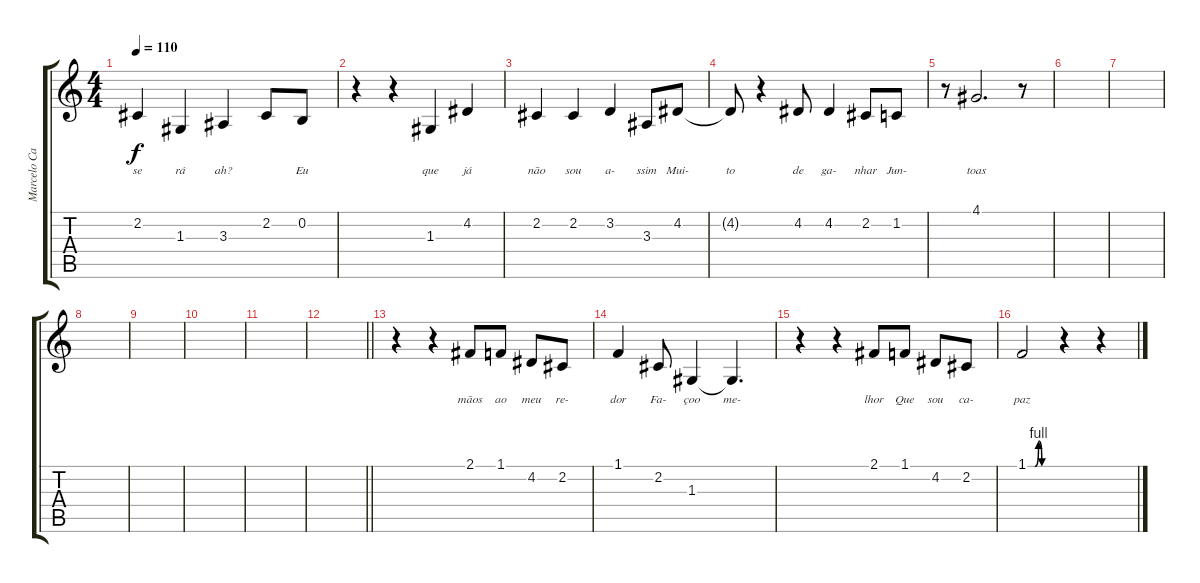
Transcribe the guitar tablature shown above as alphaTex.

\track ("Marcelo Camelo (voz)" "Marcelo Ca") {instrument lead6voice}
\staff {score tabs}
\tuning (E4 B3 G3 D3 A2 E2) {hide}
\ts (4 4)
\tempo 110
\clef g2
\ks c
2.2.4{lyrics (0 "se") lyrics (1 "") lyrics (2 "") lyrics (3 "") lyrics (4 "") dy f} 1.3.4{lyrics (0 "rá") lyrics (1 "") lyrics (2 "") lyrics (3 "") lyrics (4 "")} 3.3.4{lyrics (0 "ah?") lyrics (1 "") lyrics (2 "") lyrics (3 "") lyrics (4 "")} 2.2.8{lyrics (0 "") lyrics (1 "") lyrics (2 "") lyrics (3 "") lyrics (4 "")} 0.2.8{lyrics (0 "Eu") lyrics (1 "") lyrics (2 "") lyrics (3 "") lyrics (4 "")} |
r.4 r.4 1.3.4{lyrics (0 "que") lyrics (1 "") lyrics (2 "") lyrics (3 "") lyrics (4 "")} 4.2.4{lyrics (0 "já") lyrics (1 "") lyrics (2 "") lyrics (3 "") lyrics (4 "")} |
2.2.4{lyrics (0 "não") lyrics (1 "") lyrics (2 "") lyrics (3 "") lyrics (4 "")} 2.2.4{lyrics (0 "sou") lyrics (1 "") lyrics (2 "") lyrics (3 "") lyrics (4 "")} 3.2.4{lyrics (0 "a-") lyrics (1 "") lyrics (2 "") lyrics (3 "") lyrics (4 "")} 3.3.8{lyrics (0 "ssim") lyrics (1 "") lyrics (2 "") lyrics (3 "") lyrics (4 "")} 4.2.8{lyrics (0 "Mui-") lyrics (1 "") lyrics (2 "") lyrics (3 "") lyrics (4 "")} |
4.2{t}.8{lyrics (0 "to") lyrics (1 "") lyrics (2 "") lyrics (3 "") lyrics (4 "")} r.4 4.2.8{lyrics (0 "de") lyrics (1 "") lyrics (2 "") lyrics (3 "") lyrics (4 "")} 4.2.4{lyrics (0 "ga-") lyrics (1 "") lyrics (2 "") lyrics (3 "") lyrics (4 "")} 2.2.8{lyrics (0 "nhar") lyrics (1 "") lyrics (2 "") lyrics (3 "") lyrics (4 "")} 1.2.8{lyrics (0 "Jun-") lyrics (1 "") lyrics (2 "") lyrics (3 "") lyrics (4 "")} |
r.8 4.1.2{d lyrics (0 "toas") lyrics (1 "") lyrics (2 "") lyrics (3 "") lyrics (4 "")} r.8 |
|
|
|
|
|
|
\barLineRight lightlight
|
r.4 r.4 2.1.8{lyrics (0 "mãos") lyrics (1 "") lyrics (2 "") lyrics (3 "") lyrics (4 "")} 1.1.8{lyrics (0 "ao") lyrics (1 "") lyrics (2 "") lyrics (3 "") lyrics (4 "")} 4.2.8{lyrics (0 "meu") lyrics (1 "") lyrics (2 "") lyrics (3 "") lyrics (4 "")} 2.2.8{lyrics (0 "re-") lyrics (1 "") lyrics (2 "") lyrics (3 "") lyrics (4 "")} |
1.1.4{lyrics (0 "dor") lyrics (1 "") lyrics (2 "") lyrics (3 "") lyrics (4 "")} 2.2.8{lyrics (0 "Fa-") lyrics (1 "") lyrics (2 "") lyrics (3 "") lyrics (4 "")} 1.3.4{lyrics (0 "çoo") lyrics (1 "") lyrics (2 "") lyrics (3 "") lyrics (4 "")} 1.3{t}.4{d lyrics (0 "me-") lyrics (1 "") lyrics (2 "") lyrics (3 "") lyrics (4 "")} |
r.4 r.4 2.1.8{lyrics (0 "lhor") lyrics (1 "") lyrics (2 "") lyrics (3 "") lyrics (4 "")} 1.1.8{lyrics (0 "Que") lyrics (1 "") lyrics (2 "") lyrics (3 "") lyrics (4 "")} 4.2.8{lyrics (0 "sou") lyrics (1 "") lyrics (2 "") lyrics (3 "") lyrics (4 "")} 2.2.8{lyrics (0 "ca-") lyrics (1 "") lyrics (2 "") lyrics (3 "") lyrics (4 "")} |
1.1{be (custom 0 0 15 0 23 4 30 0 60 0)}.2{lyrics (0 "paz") lyrics (1 "") lyrics (2 "") lyrics (3 "") lyrics (4 "")} r.4 r.4
